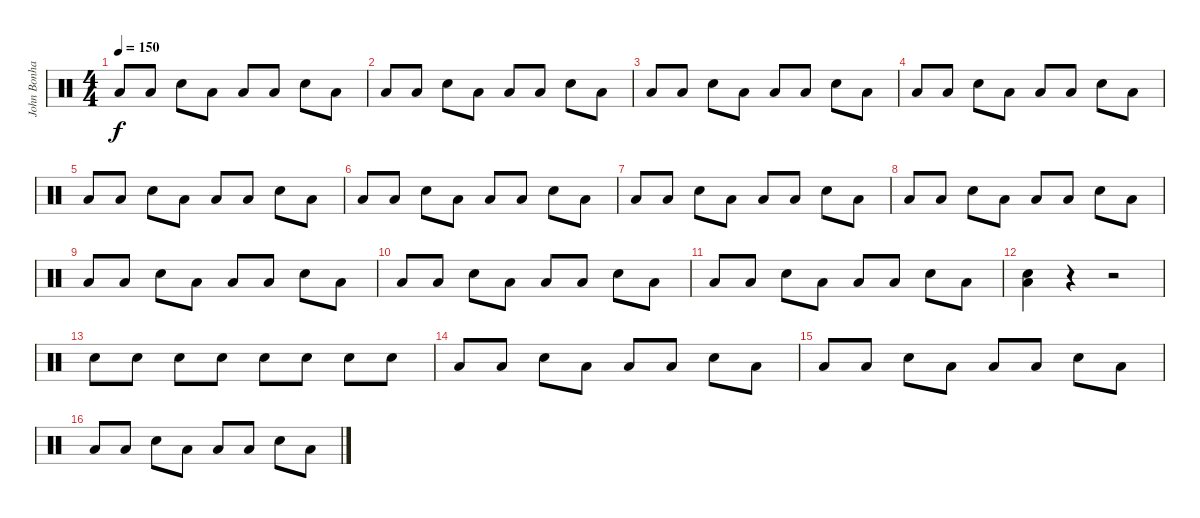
\track ("John Bonham-Drums" "John Bonha") {instrument percussion}
\staff {score}
\articulation defaults
\ts (4 4)
\tempo 150
\clef neutral
\ks c "Low Floor Tom (hit)".8{dy f} "Low Floor Tom (hit)".8 "Electric Snare (hit)".8 "Low Floor Tom (hit)".8 "Low Floor Tom (hit)".8 "Low Floor Tom (hit)".8 "Electric Snare (hit)".8 "Low Floor Tom (hit)".8
|
"Low Floor Tom (hit)".8 "Low Floor Tom (hit)".8 "Electric Snare (hit)".8 "Low Floor Tom (hit)".8 "Low Floor Tom (hit)".8 "Low Floor Tom (hit)".8 "Electric Snare (hit)".8 "Low Floor Tom (hit)".8 |
"Low Floor Tom (hit)".8 "Low Floor Tom (hit)".8 "Electric Snare (hit)".8 "Low Floor Tom (hit)".8 "Low Floor Tom (hit)".8 "Low Floor Tom (hit)".8 "Electric Snare (hit)".8 "Low Floor Tom (hit)".8 |
"Low Floor Tom (hit)".8 "Low Floor Tom (hit)".8 "Electric Snare (hit)".8 "Low Floor Tom (hit)".8 "Low Floor Tom (hit)".8 "Low Floor Tom (hit)".8 "Electric Snare (hit)".8 "Low Floor Tom (hit)".8 |
"Low Floor Tom (hit)".8 "Low Floor Tom (hit)".8 "Electric Snare (hit)".8 "Low Floor Tom (hit)".8 "Low Floor Tom (hit)".8 "Low Floor Tom (hit)".8 "Electric Snare (hit)".8 "Low Floor Tom (hit)".8 |
"Low Floor Tom (hit)".8 "Low Floor Tom (hit)".8 "Electric Snare (hit)".8 "Low Floor Tom (hit)".8 "Low Floor Tom (hit)".8 "Low Floor Tom (hit)".8 "Electric Snare (hit)".8 "Low Floor Tom (hit)".8 |
"Low Floor Tom (hit)".8 "Low Floor Tom (hit)".8 "Electric Snare (hit)".8 "Low Floor Tom (hit)".8 "Low Floor Tom (hit)".8 "Low Floor Tom (hit)".8 "Electric Snare (hit)".8 "Low Floor Tom (hit)".8 |
"Low Floor Tom (hit)".8 "Low Floor Tom (hit)".8 "Electric Snare (hit)".8 "Low Floor Tom (hit)".8 "Low Floor Tom (hit)".8 "Low Floor Tom (hit)".8 "Electric Snare (hit)".8 "Low Floor Tom (hit)".8 |
"Low Floor Tom (hit)".8 "Low Floor Tom (hit)".8 "Electric Snare (hit)".8 "Low Floor Tom (hit)".8 "Low Floor Tom (hit)".8 "Low Floor Tom (hit)".8 "Electric Snare (hit)".8 "Low Floor Tom (hit)".8 |
"Low Floor Tom (hit)".8 "Low Floor Tom (hit)".8 "Electric Snare (hit)".8 "Low Floor Tom (hit)".8 "Low Floor Tom (hit)".8 "Low Floor Tom (hit)".8 "Electric Snare (hit)".8 "Low Floor Tom (hit)".8 |
"Low Floor Tom (hit)".8 "Low Floor Tom (hit)".8 "Electric Snare (hit)".8 "Low Floor Tom (hit)".8 "Low Floor Tom (hit)".8 "Low Floor Tom (hit)".8 "Electric Snare (hit)".8 "Low Floor Tom (hit)".8 |
("Electric Snare (hit)" "Low Floor Tom (hit)").4 r.4 r.2 |
"Electric Snare (hit)".8 "Electric Snare (hit)".8 "Electric Snare (hit)".8 "Electric Snare (hit)".8 "Electric Snare (hit)".8 "Electric Snare (hit)".8 "Electric Snare (hit)".8 "Electric Snare (hit)".8 |
"Low Floor Tom (hit)".8 "Low Floor Tom (hit)".8 "Electric Snare (hit)".8 "Low Floor Tom (hit)".8 "Low Floor Tom (hit)".8 "Low Floor Tom (hit)".8 "Electric Snare (hit)".8 "Low Floor Tom (hit)".8 |
"Low Floor Tom (hit)".8 "Low Floor Tom (hit)".8 "Electric Snare (hit)".8 "Low Floor Tom (hit)".8 "Low Floor Tom (hit)".8 "Low Floor Tom (hit)".8 "Electric Snare (hit)".8 "Low Floor Tom (hit)".8 |
"Low Floor Tom (hit)".8 "Low Floor Tom (hit)".8 "Electric Snare (hit)".8 "Low Floor Tom (hit)".8 "Low Floor Tom (hit)".8 "Low Floor Tom (hit)".8 "Electric Snare (hit)".8 "Low Floor Tom (hit)".8
